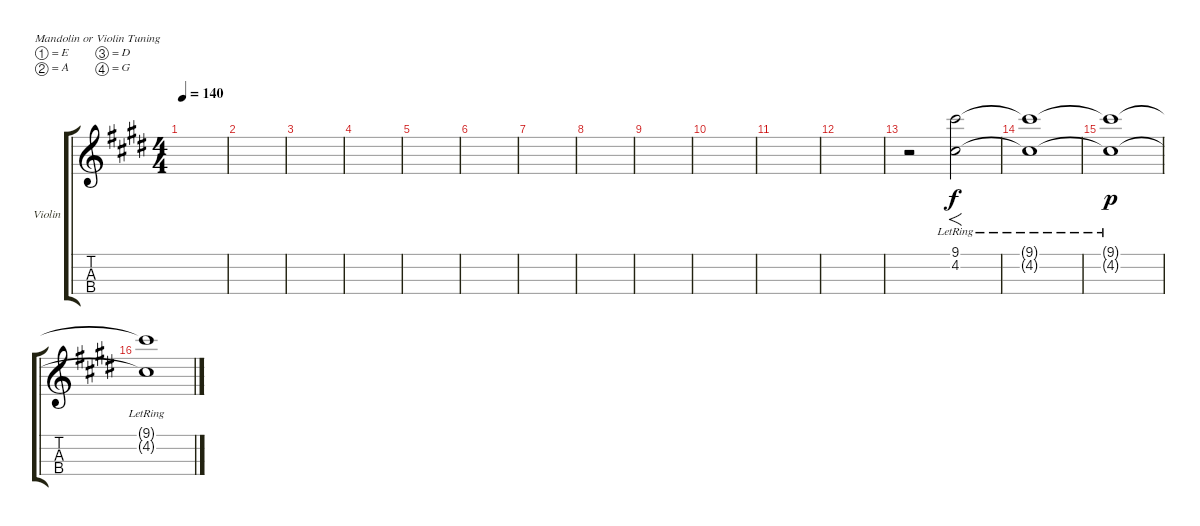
\defaultSystemsLayout 4
\bracketExtendMode groupsimilarinstruments
\firstSystemTrackNameOrientation horizontal
\otherSystemsTrackNameOrientation horizontal
\track ("Violin" "Violin") {instrument violin}
\staff {score tabs}
\tuning (E5 A4 D4 G3)
\ts (4 4)
\tempo 140
\clef g2
\scale
0.333333
\ks e
|
\scale
0.333333 |
\scale
0.333333 |
\scale
0.333333 |
\scale
0.333333 |
\scale
0.333333 |
\scale
0.333333 |
\scale
0.333333 |
\scale
0.333333 |
\scale
0.333333 |
\scale
0.333333 |
\scale
0.333333 |
\scale
0.333333 r.2 (4.2{lr} 9.1{lr}).2{f} |
\scale
0.333333 (4.2{lr t} 9.1{lr t}).1 |
\scale
0.333333 (4.2{lr t} 9.1{lr t}).1{dy p} |
\scale
0.333333 (4.2{lr t} 9.1{lr t}).1
